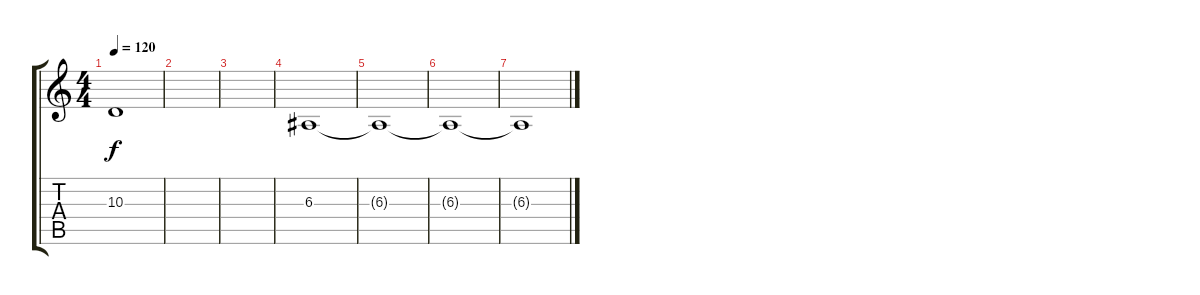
\track "" {instrument choiraahs}
\staff {score tabs}
\tuning (Db4 Ab3 E3 B2 Gb2 Db2) {hide}
\ts (4 4)
\tempo 120
\clef g2
\ks c
10.3{t}.1{dy f} |
|
|
6.3.1{volume 5} |
6.3{t}.1 |
6.3{t}.1{volume 0} |
6.3{t}.1
